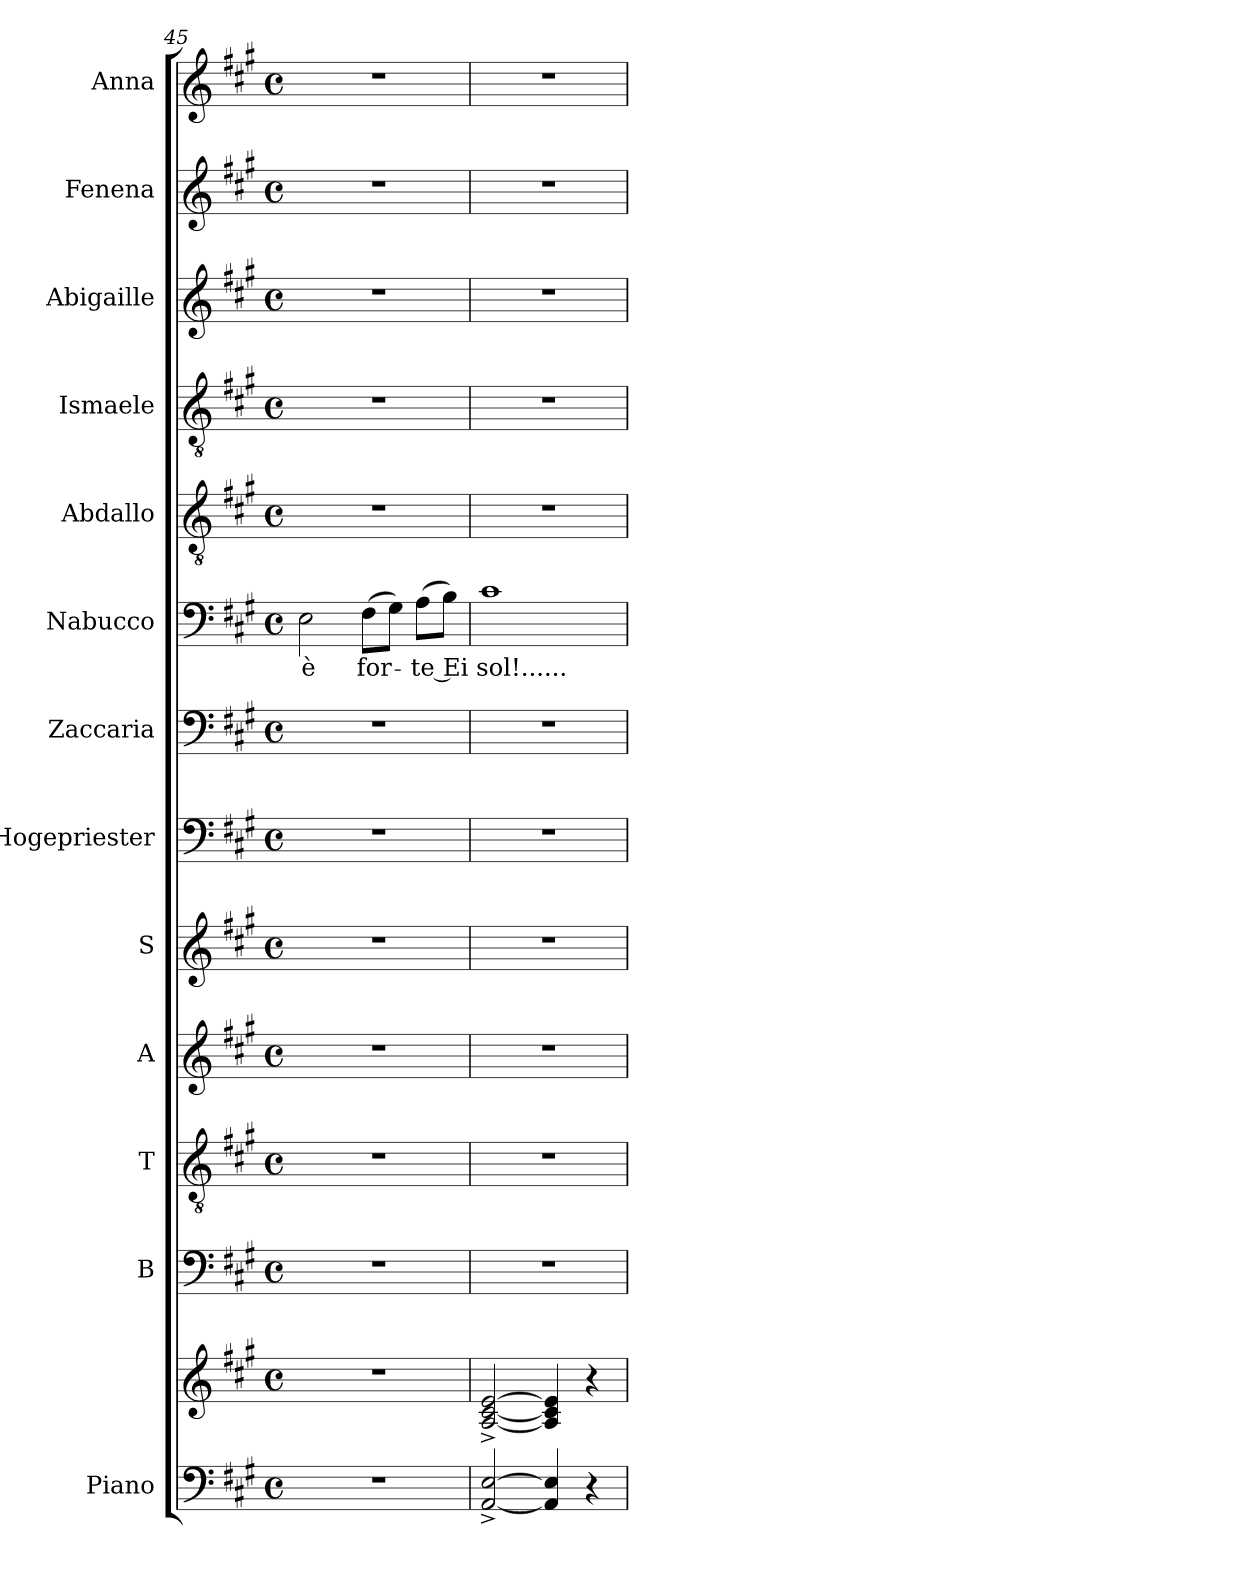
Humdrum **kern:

**kern	**kern	**kern	**kern	**kern	**kern	**kern	**kern	**kern	**text	**kern	**kern	**kern	**kern	**kern
*part13	*part13	*part12	*part11	*part10	*part9	*part8	*part7	*part6	*part6	*part5	*part4	*part3	*part2	*part1
*staff14	*staff13	*staff12	*staff11	*staff10	*staff9	*staff8	*staff7	*staff6	*staff6	*staff5	*staff4	*staff3	*staff2	*staff1
*I"Piano	*	*I"B	*I"T	*I"A	*I"S	*I"Hogepriester	*I"Zaccaria	*I"Nabucco	*	*I"Abdallo	*I"Ismaele	*I"Abigaille	*I"Fenena	*I"Anna
*I'Pno	*	*I'B	*I'T	*I'A	*I'S	*	*	*I'B	*	*	*	*	*	*
*clefF4	*clefG2	*clefF4	*clefGv2	*clefG2	*clefG2	*clefF4	*clefF4	*clefF4	*	*clefGv2	*clefGv2	*clefG2	*clefG2	*clefG2
*k[f#c#g#]	*k[f#c#g#]	*k[f#c#g#]	*k[f#c#g#]	*k[f#c#g#]	*k[f#c#g#]	*k[f#c#g#]	*k[f#c#g#]	*k[f#c#g#]	*	*k[f#c#g#]	*k[f#c#g#]	*k[f#c#g#]	*k[f#c#g#]	*k[f#c#g#]
*M4/4	*M4/4	*M4/4	*M4/4	*M4/4	*M4/4	*M4/4	*M4/4	*M4/4	*	*M4/4	*M4/4	*M4/4	*M4/4	*M4/4
*met(c)	*met(c)	*met(c)	*met(c)	*met(c)	*met(c)	*met(c)	*met(c)	*met(c)	*	*met(c)	*met(c)	*met(c)	*met(c)	*met(c)
=45	=45	=45	=45	=45	=45	=45	=45	=45	=45	=45	=45	=45	=45	=45
!	!	!	!	!	!	!	!	!	!LO:LY:b	!	!	!	!	!
1r	1r	1r	1r	1r	1r	1r	1r	2E\	è	1r	1r	1r	1r	1r
!	!	!	!	!	!	!	!	!	!LO:LY:b	!	!	!	!	!
.	.	.	.	.	.	.	.	(8F#\L	for-	.	.	.	.	.
.	.	.	.	.	.	.	.	8G#\J)	.	.	.	.	.	.
!	!	!	!	!	!	!	!	!	!LO:LY:b	!	!	!	!	!
.	.	.	.	.	.	.	.	(8A\L	-te Ei	.	.	.	.	.
.	.	.	.	.	.	.	.	8B\J)	.	.	.	.	.	.
=46	=46	=46	=46	=46	=46	=46	=46	=46	=46	=46	=46	=46	=46	=46
!	!	!	!	!	!	!	!	!	!LO:LY:b	!	!	!	!	!
[2AA/^ [2E/^	[2A/^ [2c#/^ [2e/^	1r	1r	1r	1r	1r	1r	1c#	sol!......	1r	1r	1r	1r	1r
4AA/] 4E/]	4A/] 4c#/] 4e/]	.	.	.	.	.	.	.	.	.	.	.	.	.
4r	4r	.	.	.	.	.	.	.	.	.	.	.	.	.
=	=	=	=	=	=	=	=	=	=	=	=	=	=	=
*-	*-	*-	*-	*-	*-	*-	*-	*-	*-	*-	*-	*-	*-	*-
